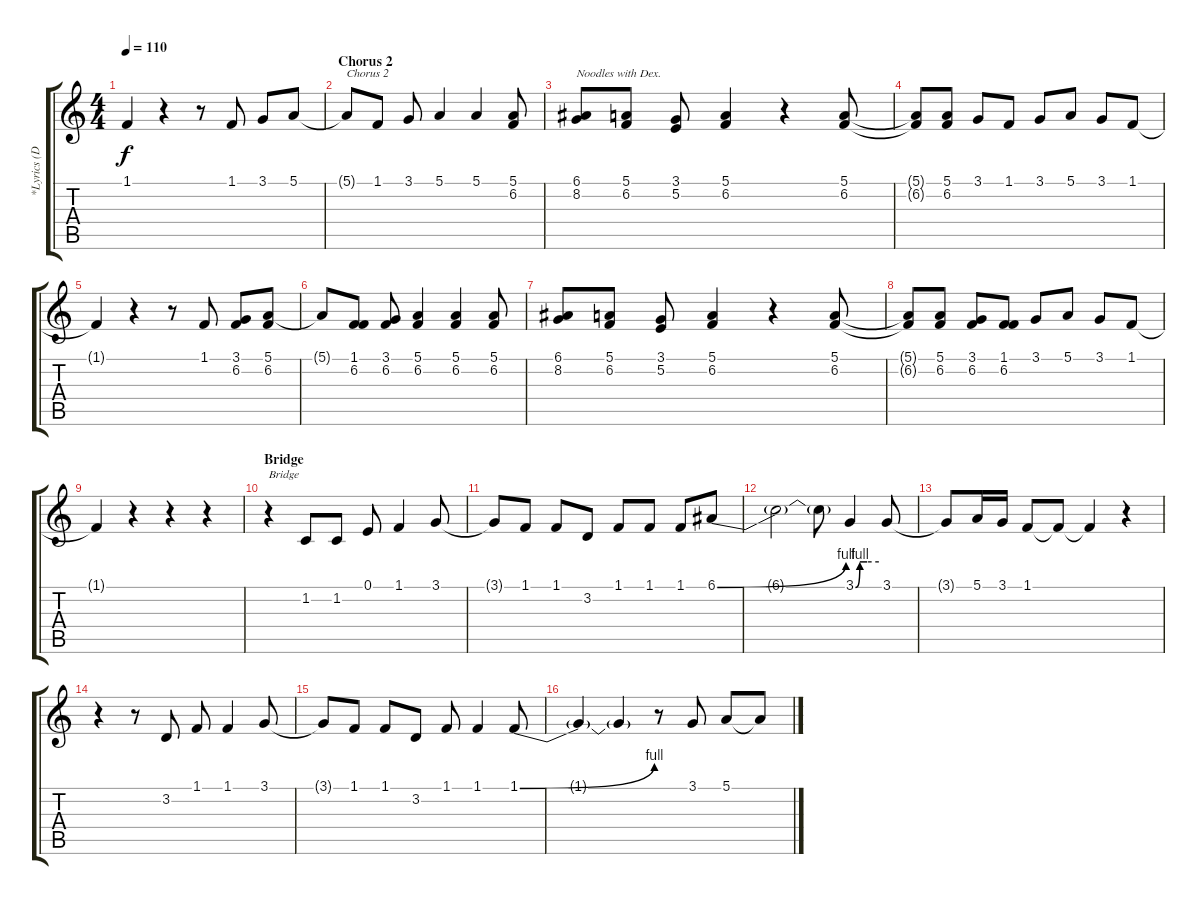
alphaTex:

\track ("*Lyrics (Dexter)" "*Lyrics (D") {instrument oboe}
\staff {score tabs}
\tuning (E4 B3 G3 D3 A2 E2) {hide}
\ts (4 4)
\tempo 110
\clef g2
\ks c
1.1{t}.4{dy f} r.4 r.8 1.1.8 3.1.8 5.1.8 |
\section ("" "Chorus 2")
5.1{t}.8{txt "Chorus 2"} 1.1.8 3.1.8 5.1.4 5.1.4 (5.1 6.2).8 |
(6.1 8.2).8{txt "Noodles with Dex."} (5.1 6.2).8 (3.1 5.2).8 (5.1 6.2).4 r.4 (5.1 6.2).8 |
(5.1{t} 6.2{t}).8 (5.1 6.2).8 3.1.8 1.1.8 3.1.8 5.1.8 3.1.8 1.1.8 |
1.1{t}.4 r.4 r.8 1.1.8 (3.1 6.2).8 (5.1 6.2).8 |
5.1{t}.8 (1.1 6.2).8 (3.1 6.2).8 (5.1 6.2).4 (5.1 6.2).4 (5.1 6.2).8 |
(6.1 8.2).8 (5.1 6.2).8 (3.1 5.2).8 (5.1 6.2).4 r.4 (5.1 6.2).8 |
(5.1{t} 6.2{t}).8 (5.1 6.2).8 (3.1 6.2).8 (1.1 6.2).8 3.1.8 5.1.8 3.1.8 1.1.8 |
1.1{t}.4 r.4 r.4 r.4 |
\section ("" "Bridge")
r.4{txt "Bridge"} 1.2.8 1.2.8 0.1.8 1.1.4 3.1.8 |
3.1{t}.8 1.1.8 1.1.8 3.2.8 1.1.8 1.1.8 1.1.8 6.1{be (bend 0 0 60 4)}.8 |
6.1{t}.2 6.1{t}.8 3.1{be (custom 0 0 11 4 14 4 30 4 60 4)}.4 3.1.8 |
3.1{t}.8 5.1.16 3.1.16 1.1.8 1.1{t}.8 1.1{t}.4 r.4 |
r.4 r.8 3.2.8 1.1.8 1.1.4 3.1.8 |
3.1{t}.8 1.1.8 1.1.8 3.2.8 1.1.8 1.1.4 1.1{be (bend 0 0 60 4)}.8 |
1.1{t}.4 1.1{t}.4 r.8 3.1.8 5.1.8 5.1{t}.8
